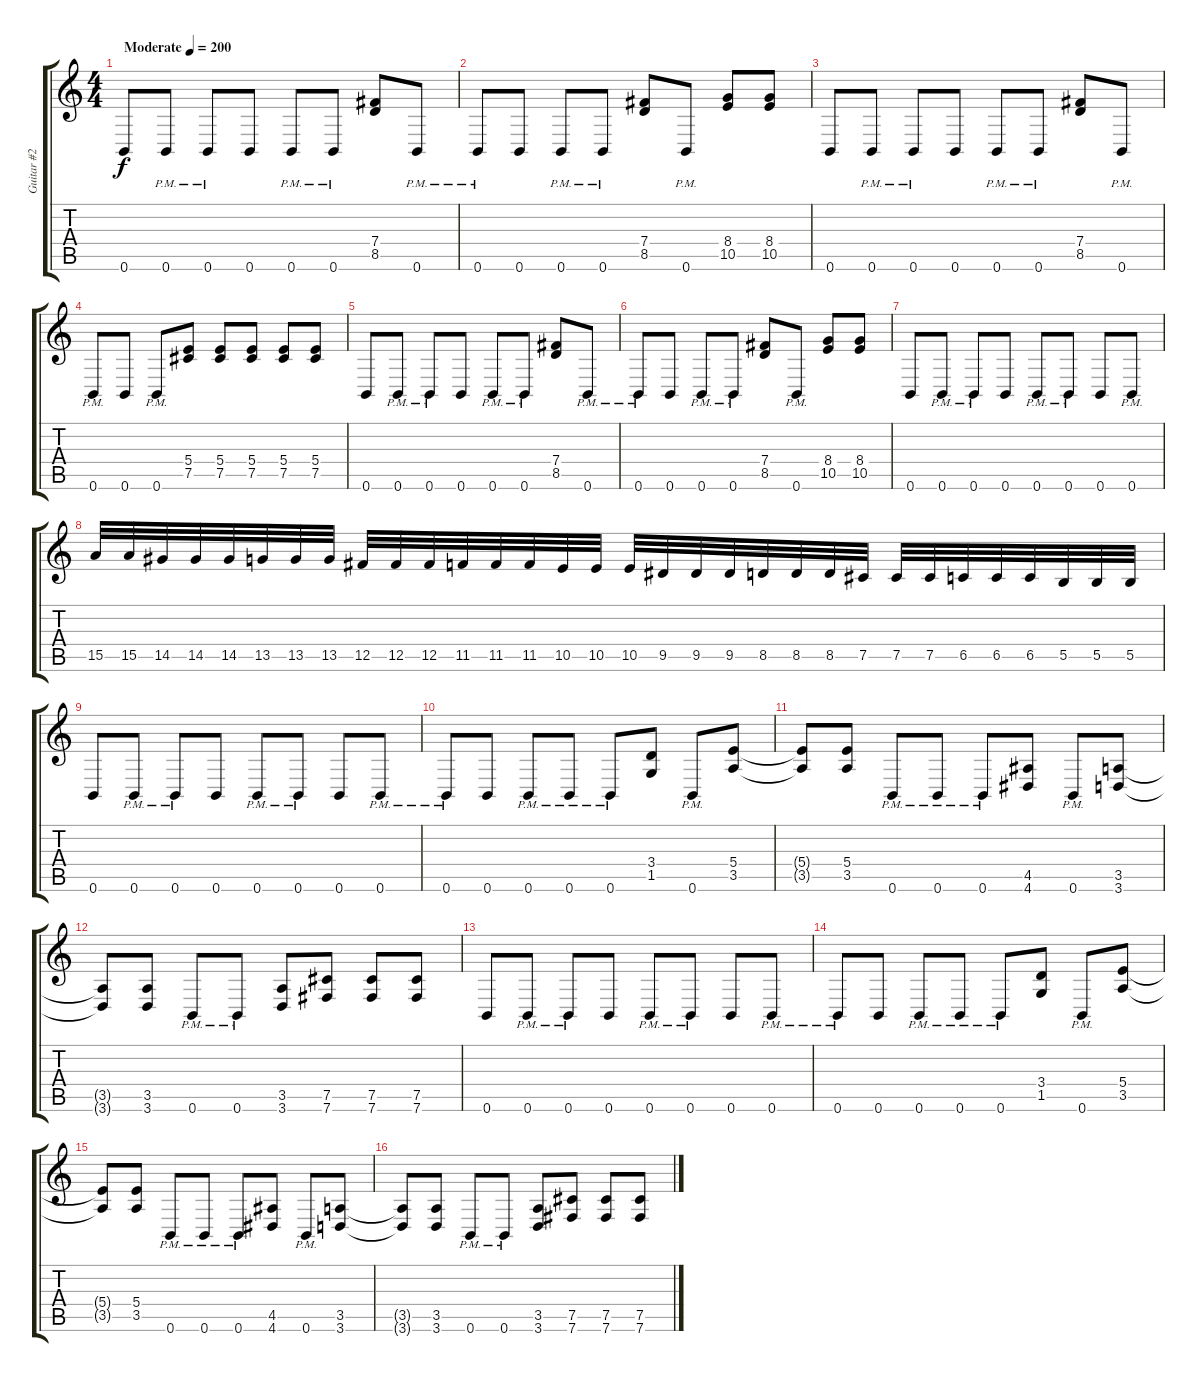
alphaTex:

\track ("Guitar #2 [Aaron Brooks]" "Guitar #2 ") {instrument distortionguitar}
\staff {score tabs}
\tuning (Db4 Ab3 E3 B2 Gb2 B1) {hide}
\ts (4 4)
\tempo (200 "Moderate")
\clef g2
\ks c
0.6.8{dy f instrument distortionguitar} 0.6{pm}.8 0.6{pm}.8 0.6.8 0.6{pm}.8 0.6{pm}.8 (7.4 8.5).8 0.6{pm}.8 |
0.6{pm}.8 0.6.8 0.6{pm}.8 0.6{pm}.8 (7.4 8.5).8 0.6{pm}.8 (8.4 10.5).8 (8.4 10.5).8 |
0.6.8 0.6{pm}.8 0.6{pm}.8 0.6.8 0.6{pm}.8 0.6{pm}.8 (7.4 8.5).8 0.6{pm}.8 |
0.6{pm}.8 0.6.8 0.6{pm}.8 (5.4 7.5).8 (5.4 7.5).8 (5.4 7.5).8 (5.4 7.5).8 (5.4 7.5).8 |
0.6.8 0.6{pm}.8 0.6{pm}.8 0.6.8 0.6{pm}.8 0.6{pm}.8 (7.4 8.5).8 0.6{pm}.8 |
0.6{pm}.8 0.6.8 0.6{pm}.8 0.6{pm}.8 (7.4 8.5).8 0.6{pm}.8 (8.4 10.5).8 (8.4 10.5).8 |
0.6.8 0.6{pm}.8 0.6{pm}.8 0.6.8 0.6{pm}.8 0.6{pm}.8 0.6.8 0.6{pm}.8 |
15.5.32 15.5.32 14.5.32 14.5.32 14.5.32 13.5.32 13.5.32 13.5.32 12.5.32 12.5.32 12.5.32 11.5.32 11.5.32 11.5.32 10.5.32 10.5.32 10.5.32 9.5.32 9.5.32 9.5.32 8.5.32 8.5.32 8.5.32 7.5.32 7.5.32 7.5.32 6.5.32 6.5.32 6.5.32 5.5.32 5.5.32 5.5.32 |
0.6.8 0.6{pm}.8 0.6{pm}.8 0.6.8 0.6{pm}.8 0.6{pm}.8 0.6.8 0.6{pm}.8 |
0.6{pm}.8 0.6.8 0.6{pm}.8 0.6{pm}.8 0.6{pm}.8 (3.4 1.5).8 0.6{pm}.8 (5.4 3.5).8 |
(5.4{t} 3.5{t}).8 (5.4 3.5).8 0.6{pm}.8 0.6{pm}.8 0.6{pm}.8 (4.5 4.6).8 0.6{pm}.8 (3.5 3.6).8 |
(3.5{t} 3.6{t}).8 (3.5 3.6).8 0.6{pm}.8 0.6{pm}.8 (3.5 3.6).8 (7.5 7.6).8 (7.5 7.6).8 (7.5 7.6).8 |
0.6.8 0.6{pm}.8 0.6{pm}.8 0.6.8 0.6{pm}.8 0.6{pm}.8 0.6.8 0.6{pm}.8 |
0.6{pm}.8 0.6.8 0.6{pm}.8 0.6{pm}.8 0.6{pm}.8 (3.4 1.5).8 0.6{pm}.8 (5.4 3.5).8 |
(5.4{t} 3.5{t}).8 (5.4 3.5).8 0.6{pm}.8 0.6{pm}.8 0.6{pm}.8 (4.5 4.6).8 0.6{pm}.8 (3.5 3.6).8 |
(3.5{t} 3.6{t}).8 (3.5 3.6).8 0.6{pm}.8 0.6{pm}.8 (3.5 3.6).8 (7.5 7.6).8 (7.5 7.6).8 (7.5 7.6).8
